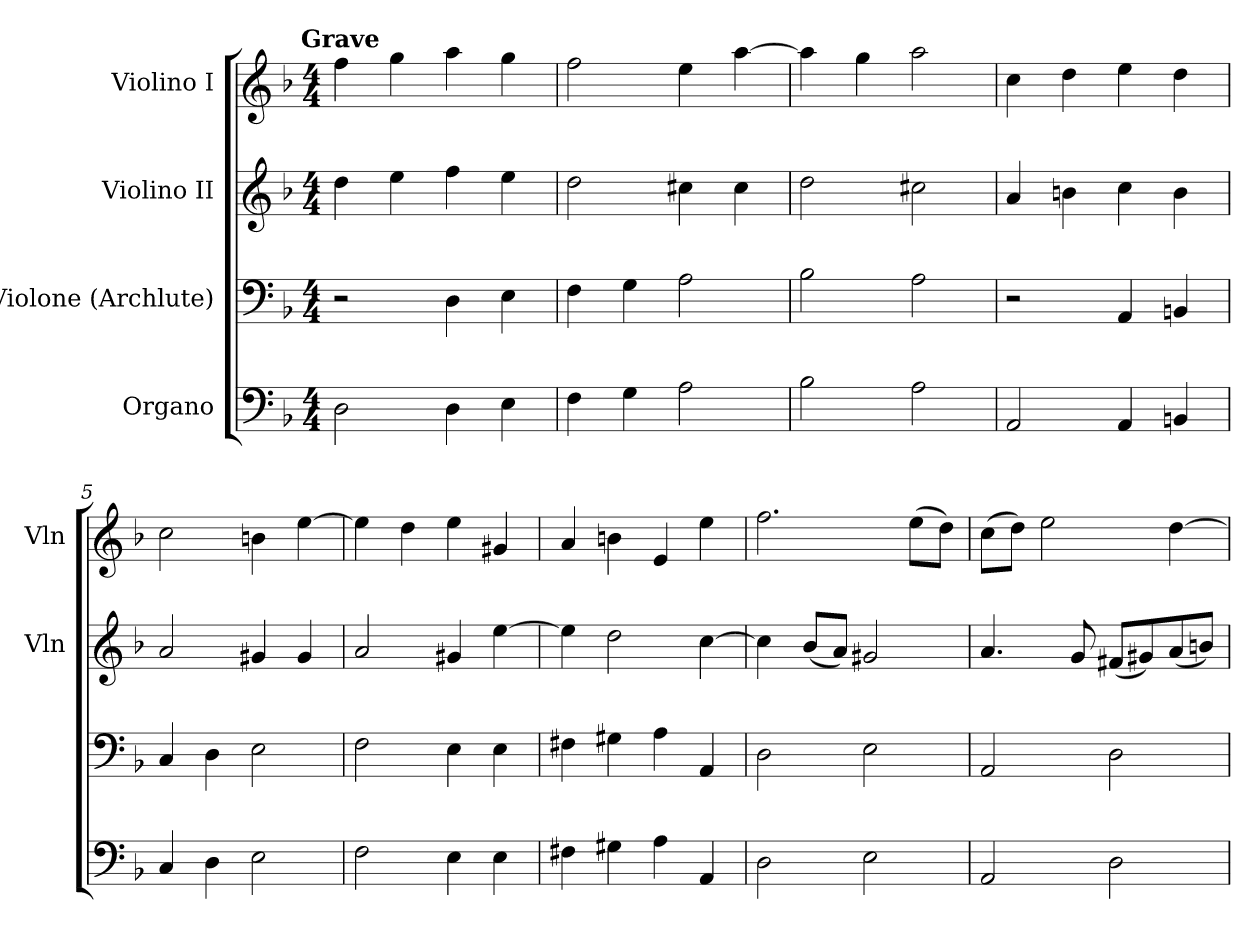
**kern	**kern	**kern	**kern
*part4	*part3	*part2	*part1
*staff4	*staff3	*staff2	*staff1
*I"Organo	*I"Violone (Archlute)	*I"Violino II	*I"Violino I
*	*	*I'Vln	*I'Vln
*clefF4	*clefF4	*clefG2	*clefG2
*k[b-]	*k[b-]	*k[b-]	*k[b-]
*d:	*d:	*d:	*d:
!!LO:TX:omd:t=Grave
*M4/4	*M4/4	*M4/4	*M4/4
*MM54	*MM54	*MM54	*MM54
=1	=1	=1	=1
2D\	2r	4dd\	4ff\
.	.	4ee\	4gg\
4D\	4D\	4ff\	4aa\
4E\	4E\	4ee\	4gg\
=2	=2	=2	=2
4F\	4F\	2dd\	2ff\
4G\	4G\	.	.
2A\	2A\	4cc#X\	4ee\
.	.	4cc#\	[4aa\
=3	=3	=3	=3
2B-\	2B-\	2dd\	4aa\]
.	.	.	4gg\
2A\	2A\	2cc#X\	2aa\
=4	=4	=4	=4
2AA/	2r	4a/	4cc\
.	.	4bn\	4dd\
4AA/	4AA/	4cc\	4ee\
4BBn/	4BBn/	4b\	4dd\
=5	=5	=5	=5
4C/	4C/	2a/	2cc\
4D\	4D\	.	.
2E\	2E\	4g#X/	4bn\
.	.	4g#/	[4ee\
=6	=6	=6	=6
2F\	2F\	2a/	4ee\]
.	.	.	4dd\
4E\	4E\	4g#X/	4ee\
4E\	4E\	[4ee\	4g#X/
=7	=7	=7	=7
4F#X\	4F#X\	4ee\]	4a/
4G#X\	4G#X\	2dd\	4bn\
4A\	4A\	.	4e/
4AA/	4AA/	[4cc\	4ee\
=8	=8	=8	=8
2D\	2D\	4cc\]	2.ff\
.	.	(8b-/L	.
.	.	8a/J)	.
2E\	2E\	2g#X/	.
.	.	.	(8ee\L
.	.	.	8dd\J)
=9	=9	=9	=9
2AA/	2AA/	4.a/	(8cc\L
.	.	.	8dd\J)
.	.	.	2ee\
.	.	8g/	.
2D\	2D\	(8f#X/L	.
.	.	8g#X/)	.
.	.	(8a/	[4dd\
.	.	8bn/J)	.
=	=	=	=
*-	*-	*-	*-
